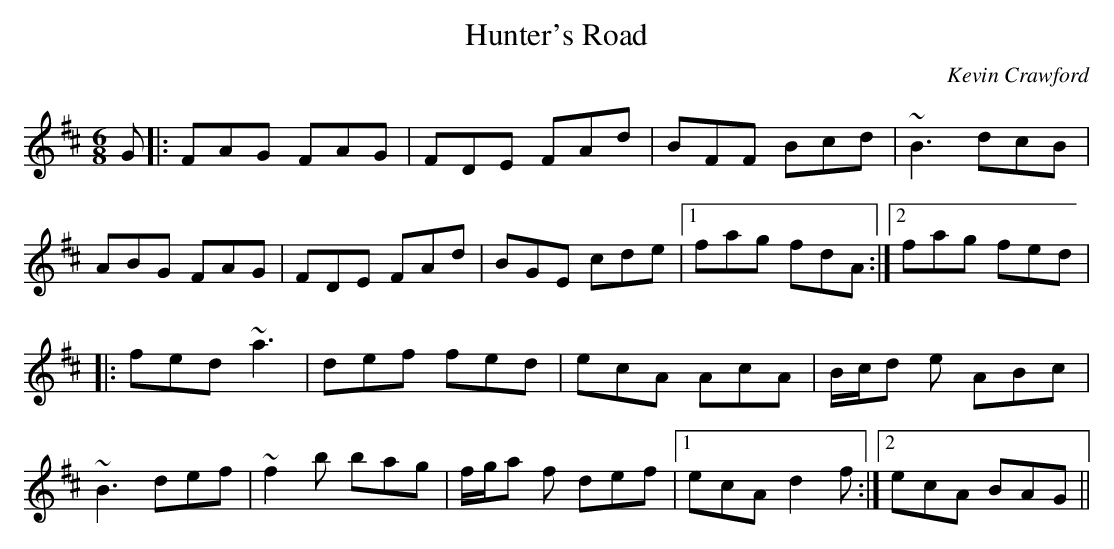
X:1
T:Hunter's Road
M:6/8
L:1/8
C:Kevin Crawford
K:D
G|:FAG FAG|FDE FAd|BFF Bcd|~B3 dcB|
!ABG FAG|FDE FAd|BGE cde|1fag fdA:|2fag fed|
!|:fed ~a3|def fed|ecA AcA|B/2c/2d e ABc|
!~B3 def|~f2b bag|f/2g/2a f def|1ecA d2f:|2ecA BAG||
